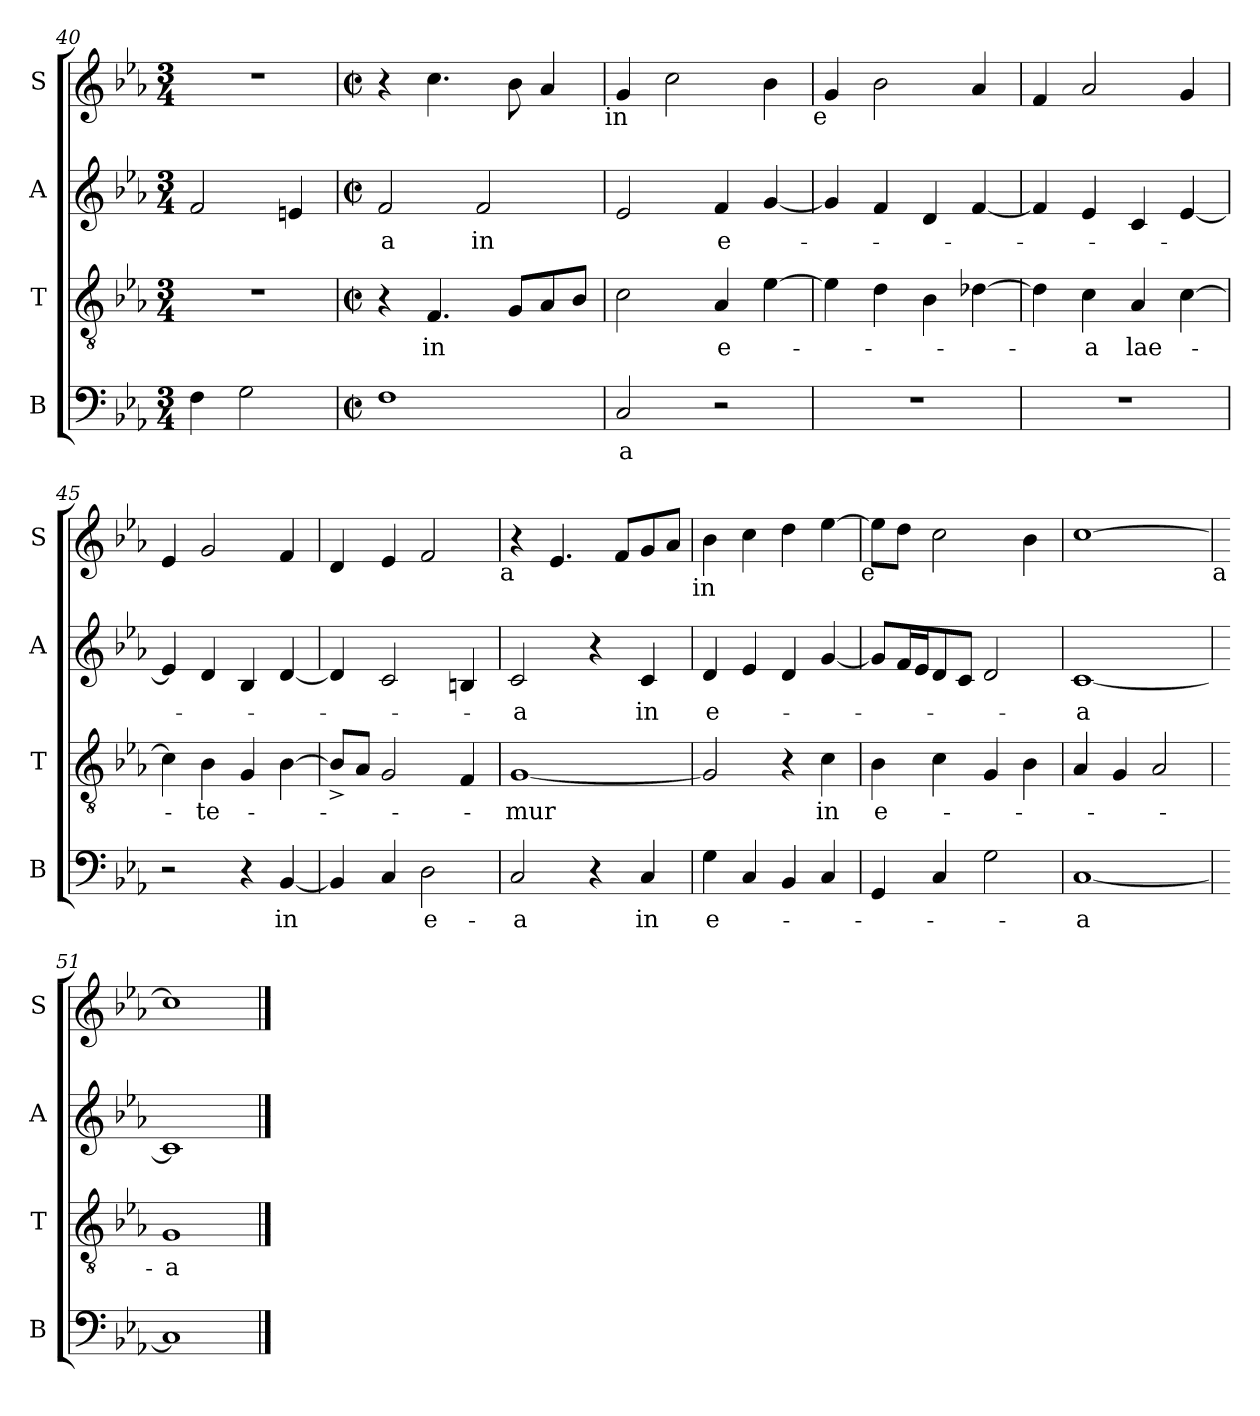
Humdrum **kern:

**kern	**text	**kern	**text	**kern	**text	**kern
*part4	*part4	*part3	*part3	*part2	*part2	*part1
*staff4	*staff4	*staff3	*staff3	*staff2	*staff2	*staff1
*I"B	*	*I"T	*	*I"A	*	*I"S
*I'B	*	*I'T	*	*I'A	*	*I'S
*clefF4	*	*clefGv2	*	*clefG2	*	*clefG2
*k[b-e-a-]	*	*k[b-e-a-]	*	*k[b-e-a-]	*	*k[b-e-a-]
*E-:	*	*E-:	*	*E-:	*	*E-:
*M3/4	*	*M3/4	*	*M3/4	*	*M3/4
=40	=40	=40	=40	=40	=40	=40
!	!	!LO:N:vis=1	!	!	!	!LO:N:vis=1
4F\	.	2.r	.	2f/	.	2.r
2G\	.	.	.	.	.	.
.	.	.	.	4e/	.	.
=41	=41	=41	=41	=41	=41	=41
*M2/2	*	*M2/2	*	*M2/2	*	*M2/2
*met(c|)	*	*met(c|)	*	*met(c|)	*	*met(c|)
!	!	!	!	!	!LO:LY:b	!
1F	.	4r	.	2f/	-a	4r
!	!	!	!LO:LY:b	!	!	!
.	.	4.F/	in	.	.	4.cc\
!	!	!	!	!	!LO:LY:b	!
.	.	.	.	2f/	in	.
.	.	8G/L	.	.	.	8b-\
.	.	8A-/	.	.	.	4a-/
.	.	8B-/J	.	.	.	.
!	!	!	!	!	!	!LO:TX:b:t=in
!!LO:PB:g=z
=42	=42	=42	=42	=42	=42	=42
!	!LO:LY:b	!	!	!	!	!
2C/	-a	2c\	.	2e-/	.	4g/
.	.	.	.	.	.	2cc\
!	!	!	!LO:LY:b	!	!LO:LY:b	!
2r	.	4A-/	e-	4f/	e-	.
.	.	[>4e-\	.	[<4g/	.	4b-\
!	!	!	!	!	!	!LO:TX:b:t=e
=43	=43	=43	=43	=43	=43	=43
1r	.	4e-\]	.	4g/]	.	4g/
.	.	4d\	.	4f/	.	2b-\
.	.	4B-\	.	4d/	.	.
.	.	[>4d-X\	.	[<4f/	.	4a-/
=44	=44	=44	=44	=44	=44	=44
1r	.	4d-\]	.	4f/]	.	4f/
!	!	!	!LO:LY:b	!	!	!
.	.	4c\	-a	4e-/	.	2a-/
!	!	!	!LO:LY:b	!	!	!
.	.	4A-/	lae-	4c/	.	.
.	.	[>4c\	.	[<4e-/	.	4g/
=45	=45	=45	=45	=45	=45	=45
2r	.	4c\]	.	4e-/]	.	4e-/
!	!	!	!LO:LY:b	!	!	!
.	.	4B-\	-te-	4d/	.	2g/
4r	.	4G/	.	4B-/	.	.
!	!LO:LY:b	!	!	!	!	!
[<4BB-/	in	[>4B-\	.	[<4d/	.	4f/
=46	=46	=46	=46	=46	=46	=46
4BB-/]	.	8B-^</L]	.	4d/]	.	4d/
.	.	8A-/J	.	.	.	.
4C/	.	2G/	.	2c/	.	4e-/
!	!LO:LY:b	!	!	!	!	!
2D\	e-	.	.	.	.	2f/
.	.	4F/	.	4B/	.	.
!	!	!	!	!	!	!LO:TX:b:t=a
!!LO:LB:g=z
=47	=47	=47	=47	=47	=47	=47
!	!LO:LY:b	!	!LO:LY:b	!	!LO:LY:b	!
2C/	-a	[<1G	-mur	2c/	-a	4r
.	.	.	.	.	.	4.e-/
4r	.	.	.	4r	.	.
.	.	.	.	.	.	8f/L
!	!LO:LY:b	!	!	!	!LO:LY:b	!
4C/	in	.	.	4c/	in	8g/
.	.	.	.	.	.	8a-/J
!	!	!	!	!	!	!LO:TX:b:t=in
=48	=48	=48	=48	=48	=48	=48
!	!LO:LY:b	!	!	!	!LO:LY:b	!
4G\	e-	2G/]	.	4d/	e-	4b-\
4C/	.	.	.	4e-/	.	4cc\
4BB-/	.	4r	.	4d/	.	4dd\
!	!	!	!LO:LY:b	!	!	!
4C/	.	4c\	in	[<4g/	.	[>4ee-\
!	!	!	!	!	!	!LO:TX:b:t=e
=49	=49	=49	=49	=49	=49	=49
!	!	!	!LO:LY:b	!	!	!
4GG/	.	4B-\	e-	8g/L]	.	8ee-\L]
.	.	.	.	16f/L	.	8dd\J
.	.	.	.	16e-/J	.	.
4C/	.	4c\	.	8d/	.	2cc\
.	.	.	.	8c/J	.	.
2G\	.	4G/	.	2d/	.	.
.	.	4B-\	.	.	.	4b-\
=50	=50	=50	=50	=50	=50	=50
!	!LO:LY:b:rj	!	!	!	!LO:LY:b:rj	!
[<1C	-a	4A-/	.	[<1c	-a	[>1cc
.	.	4G/	.	.	.	.
.	.	2A-/	.	.	.	.
!	!	!	!	!	!	!LO:TX:b:t=a
=51	=51	=51	=51	=51	=51	=51
!	!	!	!LO:LY:b	!	!	!
1C]	.	1G	-a	1c]	.	1cc]
==	==	==	==	==	==	==
*-	*-	*-	*-	*-	*-	*-
